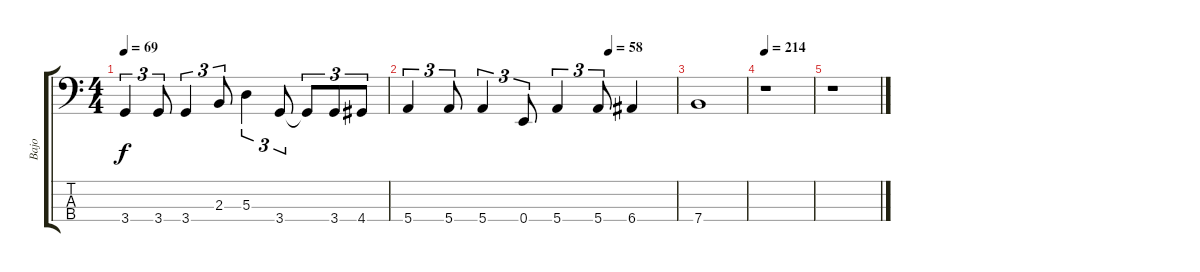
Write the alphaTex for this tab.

\track ("Bajo" "Bajo") {instrument electricbasspick}
\staff {score tabs}
\tuning (G2 D2 A1 E1) {hide}
\ts (4 4)
\tempo 69
\clef f4
\ks c
3.4.4{tu (3 2) dy f} 3.4.8{tu (3 2)} 3.4.4{tu (3 2)} 2.3.8{tu (3 2)} 5.3.4{tu (3 2)} 3.4.8{tu (3 2)} 3.4{t}.8{tu (3 2)} 3.4.8{tu (3 2)} 4.4.8{tu (3 2)} |
\tempo (58 0.75)
5.4.4{tu (3 2)} 5.4.8{tu (3 2)} 5.4.4{tu (3 2)} 0.4.8{tu (3 2)} 5.4.4{tu (3 2)} 5.4.8{tu (3 2)} 6.4.4 |
7.4.1{volume 0} |
\tempo 214
r.1 |
r.1
